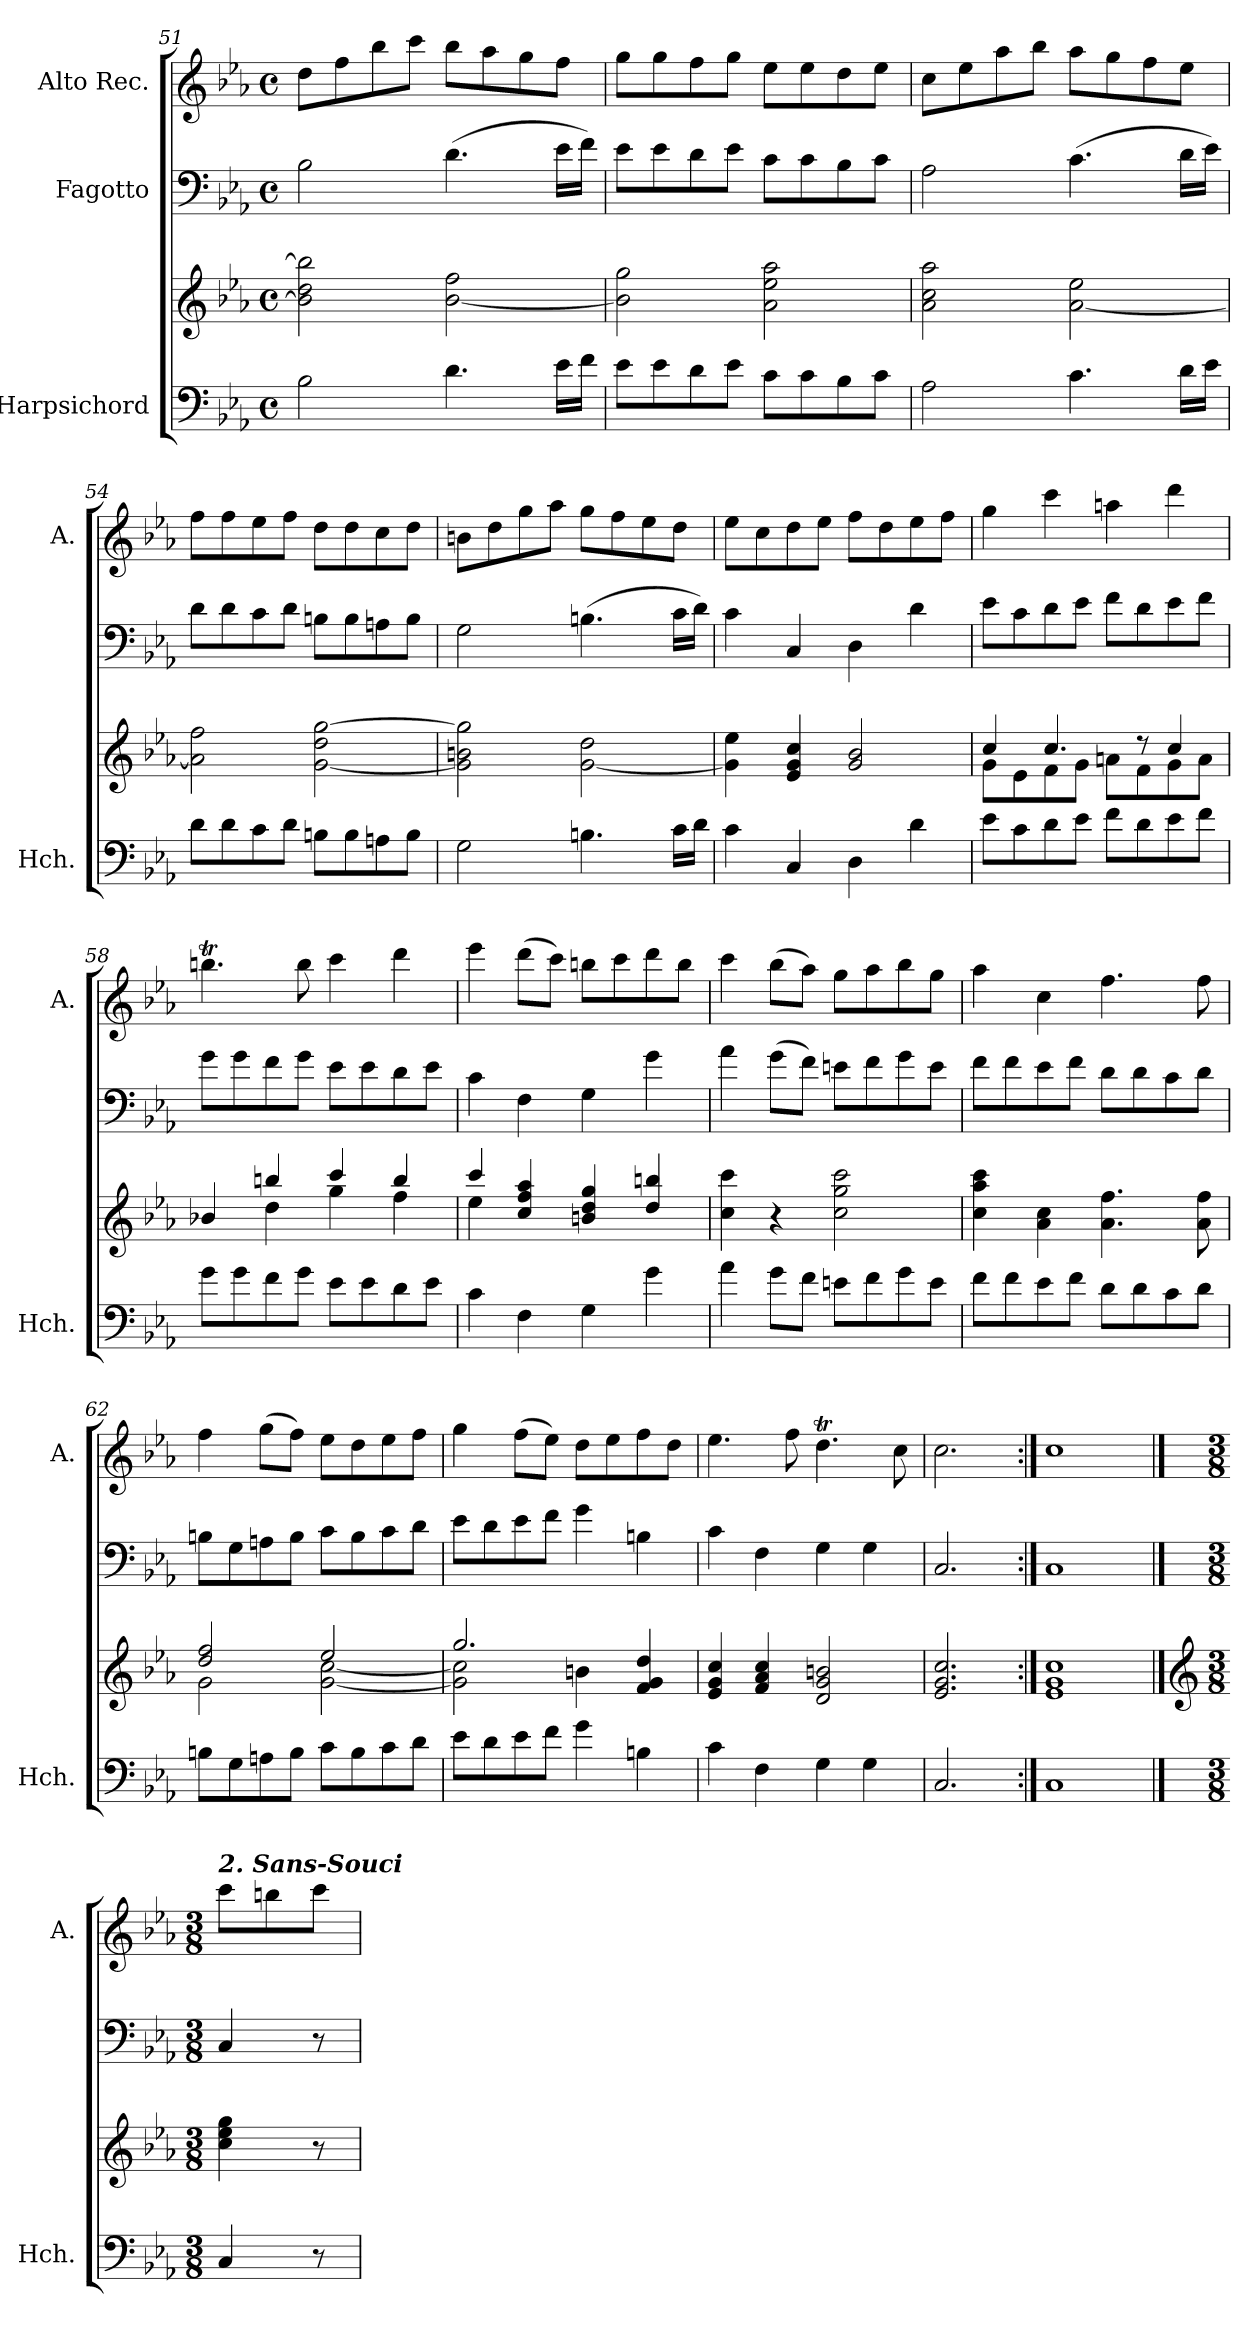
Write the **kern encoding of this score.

**kern	**kern	**kern	**kern
*part3	*part3	*part2	*part1
*staff4	*staff3	*staff2	*staff1
*I"Harpsichord	*	*I"Fagotto	*I"Alto Rec.
*I'Hch.	*	*	*I'A.
*clefF4	*clefG2	*clefF4	*clefG2
*k[b-e-a-]	*k[b-e-a-]	*k[b-e-a-]	*k[b-e-a-]
*M4/4	*M4/4	*M4/4	*M4/4
*met(c)	*met(c)	*met(c)	*met(c)
=51	=51	=51	=51
2B-\	2b-\] 2dd\ 2bb-\]	2B-\	8dd\L
.	.	.	8ff\
.	.	.	8bb-\
.	.	.	8ccc\J
4.d\	[2b-\ 2ff\	(4.d\	8bb-\L
.	.	.	8aa-\
.	.	.	8gg\
16e-\LL	.	16e-\LL	8ff\J
16f\JJ	.	16f\JJ)	.
=52	=52	=52	=52
8e-\L	2b-\] 2gg\	8e-\L	8gg\L
8e-\	.	8e-\	8gg\
8d\	.	8d\	8ff\
8e-\J	.	8e-\J	8gg\J
8c\L	2a-\ 2ee-\ 2aa-\	8c\L	8ee-\L
8c\	.	8c\	8ee-\
8B-\	.	8B-\	8dd\
8c\J	.	8c\J	8ee-\J
!!LO:PB:g=z
=53	=53	=53	=53
2A-\	2a-\ 2cc\ 2aa-\	2A-\	8cc\L
.	.	.	8ee-\
.	.	.	8aa-\
.	.	.	8bb-\J
4.c\	[2a-\ 2ee-\	(4.c\	8aa-\L
.	.	.	8gg\
.	.	.	8ff\
16d\LL	.	16d\LL	8ee-\J
16e-\JJ	.	16e-\JJ)	.
=54	=54	=54	=54
8d\L	2a-\] 2ff\	8d\L	8ff\L
8d\	.	8d\	8ff\
8c\	.	8c\	8ee-\
8d\J	.	8d\J	8ff\J
8Bn\L	[2g\ 2dd\ [2gg\	8Bn\L	8dd\L
8B\	.	8B\	8dd\
8An\	.	8An\	8cc\
8B\J	.	8B\J	8dd\J
=55	=55	=55	=55
2G\	2g\] 2bn\ 2gg\]	2G\	8bn\L
.	.	.	8dd\
.	.	.	8gg\
.	.	.	8aa-\J
4.Bn\	[2g\ 2dd\	(4.Bn\	8gg\L
.	.	.	8ff\
.	.	.	8ee-\
16c\LL	.	16c\LL	8dd\J
16d\JJ	.	16d\JJ)	.
=56	=56	=56	=56
4c\	4g\] 4ee-\	4c\	8ee-\L
.	.	.	8cc\
4C/	4e-/ 4g/ 4cc/	4C/	8dd\
.	.	.	8ee-\J
4D\	2g/ 2b-/	4D\	8ff\L
.	.	.	8dd\
4d\	.	4d\	8ee-\
.	.	.	8ff\J
=57	=57	=57	=57
*	*^	*	*
8e-\L	4cc/	8g\L	8e-\L	4gg\
8c\	.	8e-\	8c\	.
8d\	4.cc/	8f\	8d\	4ccc\
8e-\J	.	8g\J	8e-\J	.
8f\L	.	8an\L	8f\L	4aan\
8d\	8r	8f\	8d\	.
8e-\	4cc/	8g\	8e-\	4ddd\
8f\J	.	8a\J	8f\J	.
=58	=58	=58	=58	=58
8g\L	4b-X/	4ryy	8g\L	4.bbnt\
8g\	.	.	8g\	.
8f\	4bbn/	4dd\	8f\	.
8g\J	.	.	8g\J	8bb\
8e-\L	4ccc/	4gg\	8e-\L	4ccc\
8e-\	.	.	8e-\	.
8d\	4bb/	4ff\	8d\	4ddd\
8e-\J	.	.	8e-\J	.
!!LO:LB:g=z
=59	=59	=59	=59	=59
4c\	4ccc/	4ee-\	4c\	4eee-\
4F\	4cc/ 4ff/ 4aa-/	2.ryy	4F\	(8ddd\L
.	.	.	.	8ccc\J)
4G\	4bn/ 4dd/ 4gg/	.	4G\	8bbn\L
.	.	.	.	8ccc\
4g\	4dd/ 4bbn/	.	4g\	8ddd\
.	.	.	.	8bb\J
*	*v	*v	*	*
=60	=60	=60	=60
4a-\	4cc\ 4ccc\	4a-\	4ccc\
8g\L	4r	(8g\L	(8bb-\L
8f\J	.	8f\J)	8aa-\J)
8en\L	2cc\ 2gg\ 2ccc\	8en\L	8gg\L
8f\	.	8f\	8aa-\
8g\	.	8g\	8bb-\
8e\J	.	8e\J	8gg\J
=61	=61	=61	=61
8f\L	4cc\ 4aa-\ 4ccc\	8f\L	4aa-\
8f\	.	8f\	.
8e-\	4a-\ 4cc\	8e-\	4cc\
8f\J	.	8f\J	.
8d\L	4.a-\ 4.ff\	8d\L	4.ff\
8d\	.	8d\	.
8c\	.	8c\	.
8d\J	8a-\ 8ff\	8d\J	8ff\
=62	=62	=62	=62
*	*^	*	*
8Bn\L	2dd/ 2ff/	2g\	8Bn\L	4ff\
8G\	.	.	8G\	.
8An\	.	.	8An\	(8gg\L
8B\J	.	.	8B\J	8ff\J)
8c\L	2ee-/	[2g\ [2cc\	8c\L	8ee-\L
8B\	.	.	8B\	8dd\
8c\	.	.	8c\	8ee-\
8d\J	.	.	8d\J	8ff\J
=63	=63	=63	=63	=63
8e-\L	2.gg/	2g\] 2cc\]	8e-\L	4gg\
8d\	.	.	8d\	.
8e-\	.	.	8e-\	(8ff\L
8f\J	.	.	8f\J	8ee-\J)
4g\	.	4bn\	4g\	8dd\L
.	.	.	.	8ee-\
4Bn\	4f/ 4g/ 4dd/	4ryy	4Bn\	8ff\
.	.	.	.	8dd\J
*	*v	*v	*	*
=64	=64	=64	=64
4c\	4e-/ 4g/ 4cc/	4c\	4.ee-\
4F\	4f/ 4a-/ 4cc/	4F\	.
.	.	.	8ff\
4G\	2d/ 2g/ 2bn/	4G\	4.ddt\
4G\	.	4G\	.
.	.	.	8cc\
=65	=65	=65	=65
2.C/	2.e-/ 2.g/ 2.cc/	2.C/	2.cc\
=66:|!	=66:|!	=66:|!	=66:|!
*	*^	*	*
1C	1cc	1e- 1g	1C	1cc
*	*v	*v	*	*
!!LO:LB:g=z
==67	==67	==67	==67
*	*clefG2	*	*
*M3/8	*M3/8	*M3/8	*M3/8
*	*	*	*MM90
*	*^	*	*
!	!	!	!	!LO:TX:a:Bi:t=2. Sans-Souci
*	*v	*v	*	*
4C/	4cc\ 4ee-\ 4gg\	4C/	8ccc\L
.	.	.	8bbn\
8r	8r	8r	8ccc\J
=	=	=	=
*-	*-	*-	*-
